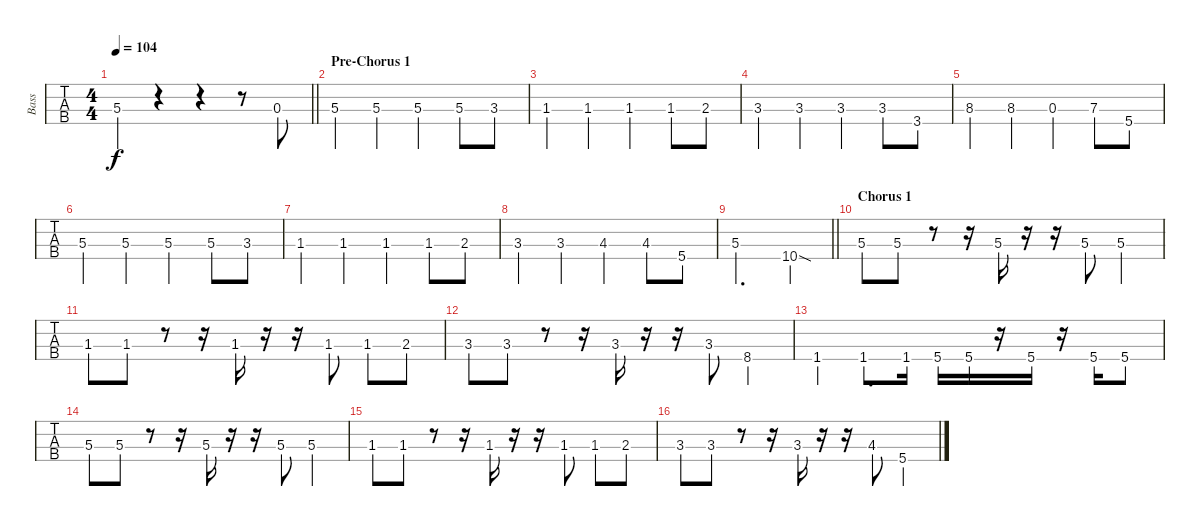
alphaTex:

\track ("Bass" "Bass") {instrument electricbassfinger}
\staff {tabs}
\tuning (G2 D2 A1 D1) {hide}
\ts (4 4)
\tempo 104
\clef f4
\barLineRight lightlight
\ks dminor
5.3.4{dy f} r.4 r.4 r.8 0.3.8 |
\section ("" "Pre-Chorus 1")
5.3{st}.4 5.3.4 5.3{st}.4 5.3.8 3.3.8 |
1.3{st}.4 1.3.4 1.3{st}.4 1.3.8 2.3.8 |
3.3{st}.4 3.3.4 3.3{st}.4 3.3.8 3.4.8 |
8.3{st}.4 8.3.4 0.3{st}.4 7.3.8 5.4.8 |
5.3{st}.4 5.3.4 5.3{st}.4 5.3.8 3.3.8 |
1.3{st}.4 1.3.4 1.3{st}.4 1.3.8 2.3.8 |
3.3{st}.4 3.3.4 4.3{st}.4 4.3.8 5.4.8 |
\barLineRight lightlight
5.3.2{d} 10.4{sod}.4 |
\section ("" "Chorus 1")
5.3.8 5.3.8 r.8 r.16 5.3.16 r.16 r.16 5.3.8 5.3.4 |
1.3.8 1.3.8 r.8 r.16 1.3.16 r.16 r.16 1.3.8 1.3.8 2.3.8 |
3.3.8 3.3.8 r.8 r.16 3.3.16 r.16 r.16 3.3.8 8.4.4 |
1.4.4 1.4.8{d} 1.4.16 5.4.16 5.4.16 r.16 5.4.16 r.16 5.4.16 5.4.8 |
5.3.8 5.3.8 r.8 r.16 5.3.16 r.16 r.16 5.3.8 5.3.4 |
1.3.8 1.3.8 r.8 r.16 1.3.16 r.16 r.16 1.3.8 1.3.8 2.3.8 |
3.3.8 3.3.8 r.8 r.16 3.3.16 r.16 r.16 4.3.8 5.4.4
